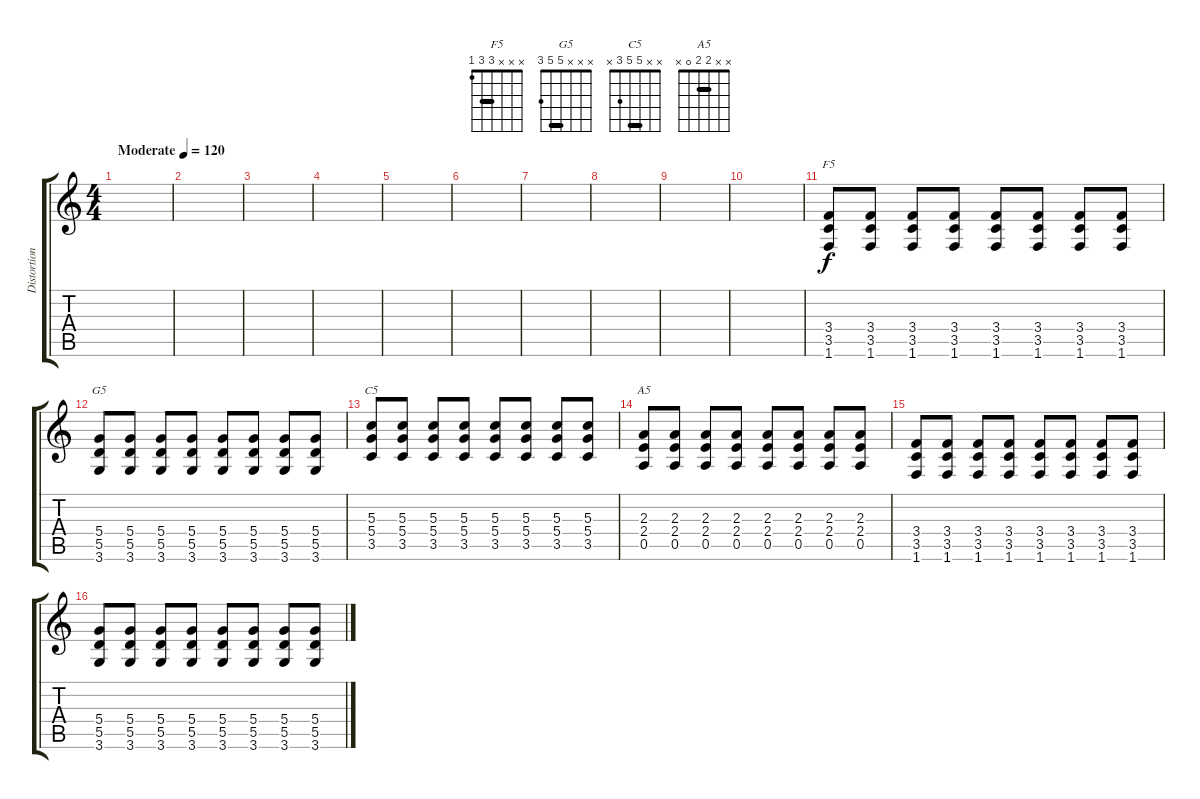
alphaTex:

\track ("Distortion Guitar" "Distortion") {instrument distortionguitar}
\staff {score tabs}
\tuning (E4 B3 G3 D3 A2 E2) {hide}
\chord ("F5" x x x 3 3 1) {barre 3}
\chord ("G5" x x x 5 5 3) {barre 5}
\chord ("C5" x x 5 5 3 x) {barre 5}
\chord ("A5" x x 2 2 0 x) {barre 2}
\ts (4 4)
\tempo (120 "Moderate")
\clef g2
\ks c
|
|
|
|
|
|
|
|
|
|
(3.4 3.5 1.6).8{ch "F5"} (3.4 3.5 1.6).8 (3.4 3.5 1.6).8 (3.4 3.5 1.6).8 (3.4 3.5 1.6).8 (3.4 3.5 1.6).8 (3.4 3.5 1.6).8 (3.4 3.5 1.6).8 |
(5.4 5.5 3.6).8{ch "G5"} (5.4 5.5 3.6).8 (5.4 5.5 3.6).8 (5.4 5.5 3.6).8 (5.4 5.5 3.6).8 (5.4 5.5 3.6).8 (5.4 5.5 3.6).8 (5.4 5.5 3.6).8 |
(5.3 5.4 3.5).8{ch "C5"} (5.3 5.4 3.5).8 (5.3 5.4 3.5).8 (5.3 5.4 3.5).8 (5.3 5.4 3.5).8 (5.3 5.4 3.5).8 (5.3 5.4 3.5).8 (5.3 5.4 3.5).8 |
(2.3 2.4 0.5).8{ch "A5"} (2.3 2.4 0.5).8 (2.3 2.4 0.5).8 (2.3 2.4 0.5).8 (2.3 2.4 0.5).8 (2.3 2.4 0.5).8 (2.3 2.4 0.5).8 (2.3 2.4 0.5).8 |
(3.4 3.5 1.6).8 (3.4 3.5 1.6).8 (3.4 3.5 1.6).8 (3.4 3.5 1.6).8 (3.4 3.5 1.6).8 (3.4 3.5 1.6).8 (3.4 3.5 1.6).8 (3.4 3.5 1.6).8 |
(5.4 5.5 3.6).8 (5.4 5.5 3.6).8 (5.4 5.5 3.6).8 (5.4 5.5 3.6).8 (5.4 5.5 3.6).8 (5.4 5.5 3.6).8 (5.4 5.5 3.6).8 (5.4 5.5 3.6).8
